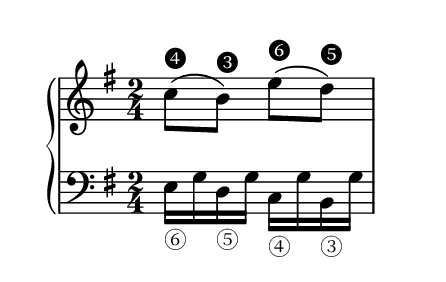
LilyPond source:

\version "2.24.0"
\include "../../stylesheets/annotation.ly"
\header {
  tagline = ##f
}
\paper {
  page-breaking = #ly:one-line-auto-height-breaking
}

\include "../../stylesheets/typography.ly"
\score {
  \new PianoStaff <<
    \new Staff \relative c' {
      \clef "treble" \time 2/4 \key g \major
      c'8 \mfa ( b \mmi ) e \mla ( d \mso )
    }
    \new Staff \relative c {
      \clef "bass" \time 2/4 \key g \major
      e16 \bla g d \bso g c, \bfa g' b, \bmi g'
    }
  >>
}
